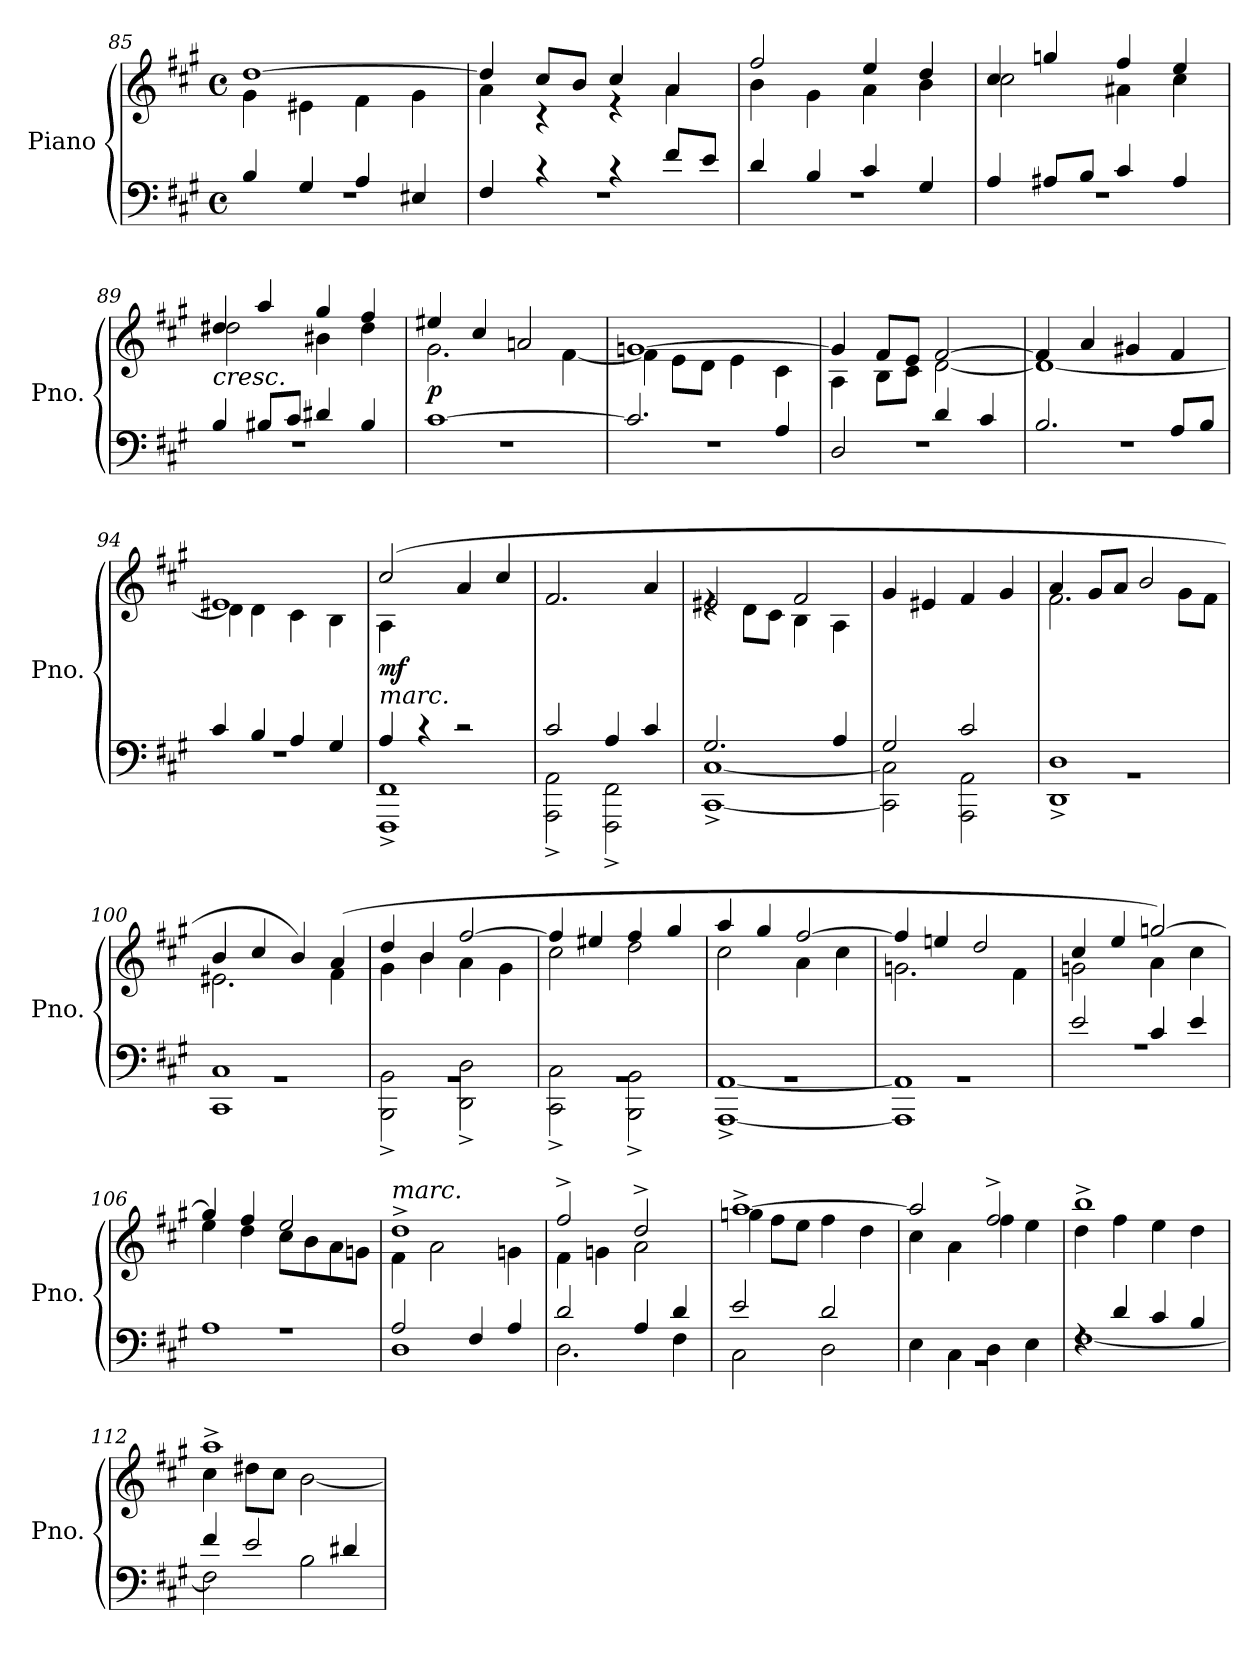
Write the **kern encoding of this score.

**kern	**kern	**dynam
*part1	*part1	*part1
*staff2	*staff1	*staff1/2
*I"Piano	*	*
*I'Pno.	*	*
*clefF4	*clefG2	*
*k[f#c#g#]	*k[f#c#g#]	*
*M4/4	*M4/4	*
*met(c)	*met(c)	*
=85	=85	=85
*^	*^	*
4B/	1rF	[1dd	4g#\	.
4G#/	.	.	4e#X\	.
4A/	.	.	4f#\	.
4E#X/	.	.	4g#\	.
!!LO:LB:g=z	!!
=86	=86	=86	=86	=86
4F#/	1rF	4dd/]	4a\	.
4r	.	8cc#/L	4r	.
.	.	8b/J	.	.
4r	.	4cc#/	4r	.
8f#/L	.	4a/	4a\	.
8e/J	.	.	.	.
=87	=87	=87	=87	=87
4d/	1rF	2ff#/	4b\	.
4B/	.	.	4g#\	.
4c#/	.	4ee/	4a\	.
4G#/	.	4dd/	4b\	.
=88	=88	=88	=88	=88
4A/	1rF	4cc#/	2cc#\	.
8A#X/L	.	4ggn/	.	.
8B/J	.	.	.	.
4c#/	.	4ff#/	4a#X\	.
4A#/	.	4ee/	4cc#\	.
=89	=89	=89	=89	=89
!LO:TX:a:i:t=cresc.	!	!	!	!
4B/	1rF	4dd#X/	2dd#\	.
8B#X/L	.	4aa/	.	.
8c#/J	.	.	.	.
4d#X/	.	4gg#/	4b#X\	.
4B#/	.	4ff#/	4dd#\	.
=90	=90	=90	=90	=90
!	!	!	!	!LO:DY:b
[1c#	1rF	4ee#X/	2.g#\	p
.	.	4cc#/	.	.
.	.	2an/	.	.
.	.	.	[4f#\	.
=91	=91	=91	=91	=91
2.c#/]	1rF	[1gn	4f#\]	.
.	.	.	8e\L	.
.	.	.	8d\J	.
.	.	.	4e\	.
4A/	.	.	4c#\	.
=92	=92	=92	=92	=92
2D/	1rF	4g/]	4A\	.
.	.	8f#/L	8B\L	.
.	.	8e/J	8c#\J	.
4d/	.	[2f#/	[2d\	.
4c#/	.	.	.	.
=93	=93	=93	=93	=93
2.B/	1rF	4f#/]	1d_	.
.	.	4a/	.	.
.	.	4g#X/	.	.
8A/L	.	4f#/	.	.
8B/J	.	.	.	.
!!LO:LB:g=z	!!
=94	=94	=94	=94	=94
4c#/	1rF	1e#X	4d\]	.
4B/	.	.	4d\	.
4A/	.	.	4c#\	.
4G#/	.	.	4B\	.
=95	=95	=95	=95	=95
!LO:TX:a:i:t=marc.	!	!	!	!
!	!	!	!	!LO:DY:b
4A/	1FFF#^ 1FF#^	(2cc#/	4A\	mf
4r	.	.	2.ryy	.
2r	.	4a/	.	.
.	.	4cc#/	.	.
*	*	*v	*v	*
=96	=96	=96	=96
2c#/	2AAA\^ 2AA\^	2.f#/	.
4A/	2FFF#\^ 2FF#\^	.	.
4c#/	.	4a/	.
=97	=97	=97	=97
*	*	*^	*
2.G#/	[1CC#^ [1C#^	2e#X/	4re	.
.	.	.	8d\L	.
.	.	.	8c#\J	.
.	.	2f#/	4B\	.
4A/	.	.	4A\	.
*	*	*v	*v	*
=98	=98	=98	=98
2G#/	2CC#\] 2C#\]	4g#/	.
.	.	4e#X/	.
2c#/	2AAA\ 2AA\	4f#/	.
.	.	4g#/	.
=99	=99	=99	=99
*	*	*^	*
1rBB	1DD^ 1D^	4a/	2.f#\	.
.	.	8g#/L	.	.
.	.	8a/J	.	.
.	.	2b/	.	.
.	.	.	8g#\L	.
.	.	.	8f#\J	.
=100	=100	=100	=100	=100
1rBB	1CC# 1C#	4b/	2.e#X\	.
.	.	4cc#/	.	.
.	.	4b/)	.	.
.	.	(4a/	4f#\	.
=101	=101	=101	=101	=101
1rBB	2BBB\^ 2BB\^	4dd/	4g#\	.
.	.	4b/	4b\	.
.	2DD\^ 2D\^	[2ff#/	4a\	.
.	.	.	4g#\	.
=102	=102	=102	=102	=102
1rBB	2CC#\^ 2C#\^	4ff#/]	2cc#\	.
.	.	4ee#X/	.	.
.	2BBB\^ 2BB\^	4ff#/	2dd\	.
.	.	4gg#/	.	.
=103	=103	=103	=103	=103
1rBB	[1AAA^ [1AA^	4aa/	2cc#\	.
.	.	4gg#/	.	.
.	.	[2ff#/	4a\	.
.	.	.	4cc#\	.
!!LO:PB:g=z	!!
=104	=104	=104	=104	=104
1rBB	1AAA] 1AA]	4ff#/]	2.gn\	.
.	.	4een/	.	.
.	.	2dd/	.	.
.	.	.	4f#\	.
=105	=105	=105	=105	=105
2e/	1rA	4cc#/	2gn\	.
.	.	4ee/	.	.
4c#/	.	[2ggn/)	4a\	.
4e/	.	.	4cc#\	.
=106	=106	=106	=106	=106
1A	1rA	4gg/]	4ee\	.
.	.	4ff#/	4dd\	.
.	.	2ee/	8cc#\L	.
.	.	.	8b\	.
.	.	.	8a\	.
.	.	.	8gn\J	.
=107	=107	=107	=107	=107
!	!	!LO:TX:a:i:t=marc.	!	!
2A/	1D	1dd^	4f#\	.
.	.	.	2a\	.
4F#/	.	.	.	.
4A/	.	.	4gn\	.
=108	=108	=108	=108	=108
2d/	2.D\	2ff#^/	4f#\	.
.	.	.	4gn\	.
4A/	.	2dd^/	2a\	.
4d/	4F#\	.	.	.
=109	=109	=109	=109	=109
2e/	2C#\	[1aa^	4ggn\	.
.	.	.	8ff#\L	.
.	.	.	8ee\J	.
2d/	2D\	.	4ff#\	.
.	.	.	4dd\	.
=110	=110	=110	=110	=110
1rBB	4E\	2aa/]	4cc#\	.
.	4C#\	.	4a\	.
.	4D\	2ff#^/	4ff#\	.
.	4E\	.	4ee\	.
=111	=111	=111	=111	=111
4rF	[1F#	1bb^	4dd\	.
4d/	.	.	4ff#\	.
4c#/	.	.	4ee\	.
4B/	.	.	4dd\	.
=112	=112	=112	=112	=112
4f#/	2F#\]	1aa^	4cc#\	.
2e/	.	.	8dd#X\L	.
.	.	.	8cc#\J	.
.	2B\	.	[2b\	.
4d#X/	.	.	.	.
*v	*v	*	*	*
*	*v	*v	*
=	=	=
*-	*-	*-
